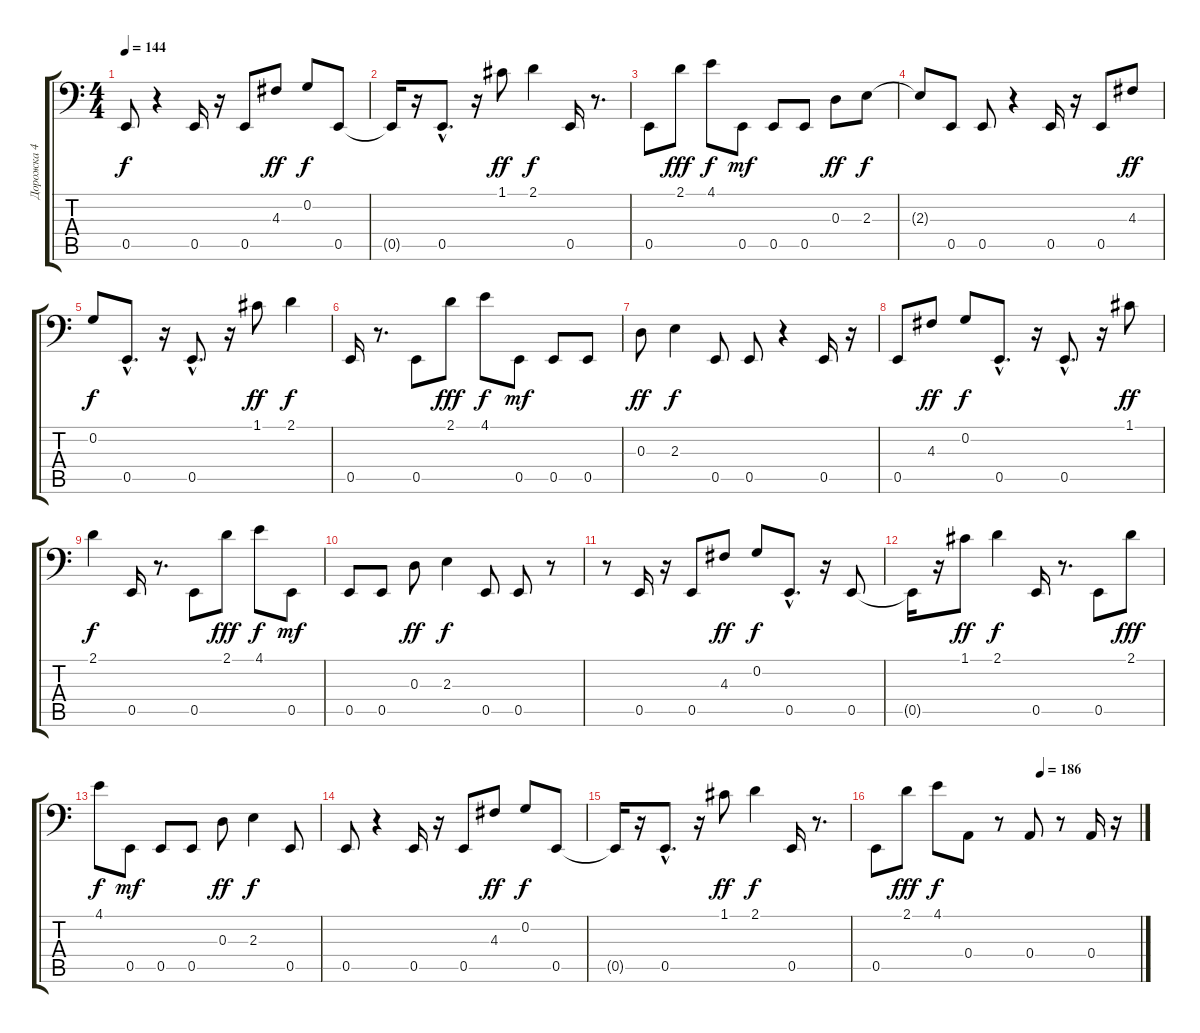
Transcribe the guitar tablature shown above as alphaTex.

\track ("Дорожка 4" "Дорожка 4") {instrument fretlessbass}
\staff {score tabs}
\tuning (C3 G2 D2 A1 E1 B0) {hide}
\ts (4 4)
\tempo 144
\clef f4
\ks c
0.5.8{dy f} r.4 0.5.16 r.16 0.5.8 4.3.8{dy ff} 0.2.8{dy f} 0.5.8 |
0.5{t}.16 r.16 0.5{hac}.8{d} r.16 1.1.8{dy ff} 2.1.4{dy f} 0.5.16 r.8{d} |
0.5.8 2.1.8{dy fff} 4.1.8{dy f} 0.5.8{dy mf} 0.5.8 0.5.8 0.3.8{dy ff} 2.3.8{dy f} |
2.3{t}.8 0.5.8 0.5.8 r.4 0.5.16 r.16 0.5.8 4.3.8{dy ff} |
0.2.8{dy f} 0.5{hac}.8{d} r.16 0.5{hac}.8{d} r.16 1.1.8{dy ff} 2.1.4{dy f} |
0.5.16 r.8{d} 0.5.8 2.1.8{dy fff} 4.1.8{dy f} 0.5.8{dy mf} 0.5.8 0.5.8 |
0.3.8{dy ff} 2.3.4{dy f} 0.5.8 0.5.8 r.4 0.5.16 r.16 |
0.5.8 4.3.8{dy ff} 0.2.8{dy f} 0.5{hac}.8{d} r.16 0.5{hac}.8{d} r.16 1.1.8{dy ff} |
2.1.4{dy f} 0.5.16 r.8{d} 0.5.8 2.1.8{dy fff} 4.1.8{dy f} 0.5.8{dy mf} |
0.5.8 0.5.8 0.3.8{dy ff} 2.3.4{dy f} 0.5.8 0.5.8 r.8 |
r.8 0.5.16 r.16 0.5.8 4.3.8{dy ff} 0.2.8{dy f} 0.5{hac}.8{d} r.16 0.5.8 |
0.5{t}.16 r.16 1.1.8{dy ff} 2.1.4{dy f} 0.5.16 r.8{d} 0.5.8 2.1.8{dy fff} |
4.1.8{dy f} 0.5.8{dy mf} 0.5.8 0.5.8 0.3.8{dy ff} 2.3.4{dy f} 0.5.8 |
0.5.8 r.4 0.5.16 r.16 0.5.8 4.3.8{dy ff} 0.2.8{dy f} 0.5.8 |
0.5{t}.16 r.16 0.5{hac}.8{d} r.16 1.1.8{dy ff} 2.1.4{dy f} 0.5.16 r.8{d} |
\tempo (186 0.625)
0.5.8 2.1.8{dy fff} 4.1.8{dy f} 0.4.8 r.8 0.4.8 r.8 0.4.16 r.16
